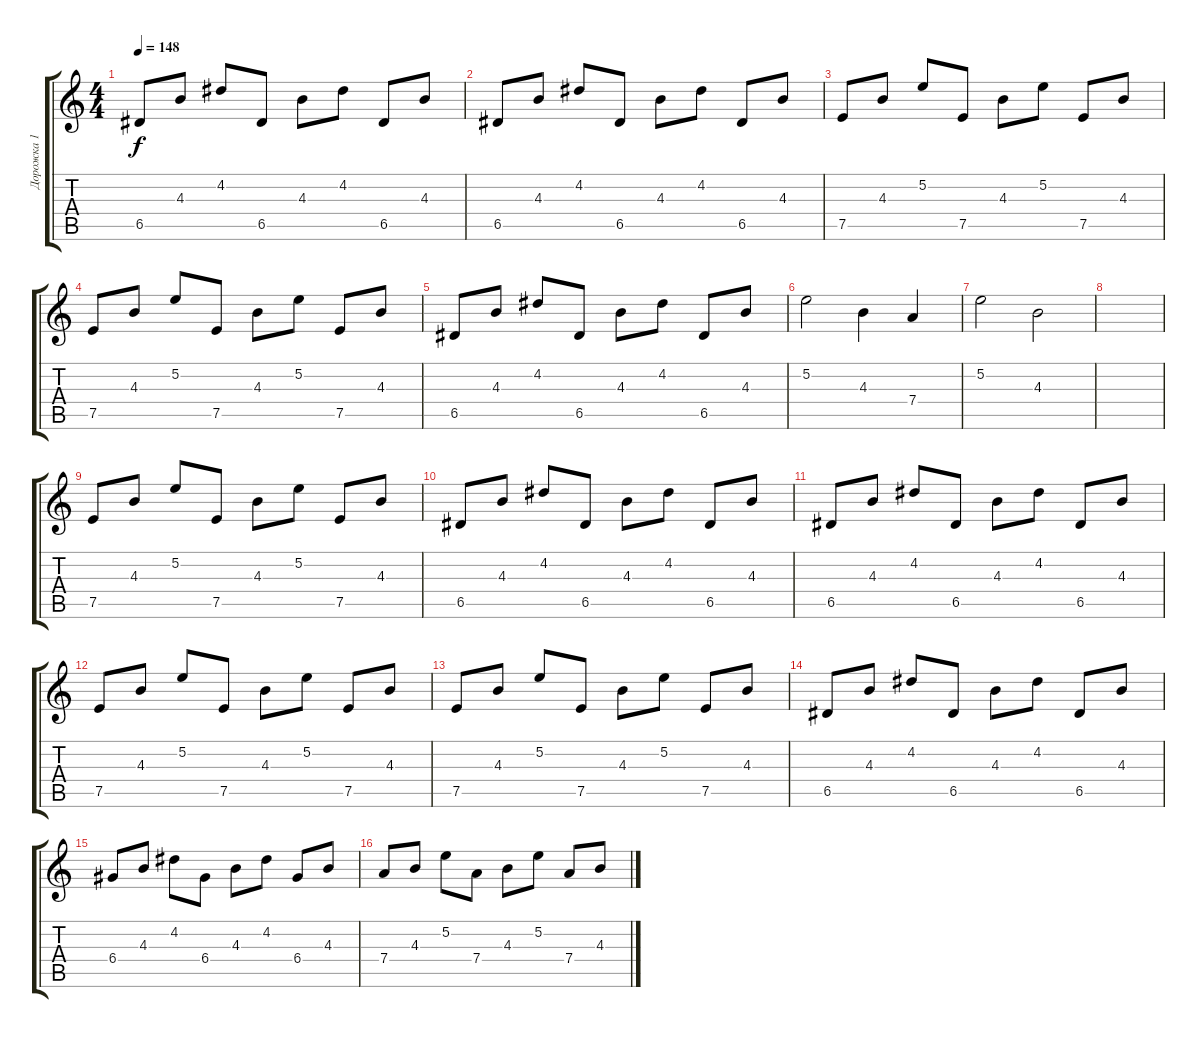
\track ("Дорожка 1" "Дорожка 1") {instrument overdrivenguitar}
\staff {score tabs}
\tuning (E4 B3 G3 D3 A2 E2) {hide}
\ts (4 4)
\tempo 148
\clef g2
\ks c
6.5.8{dy f} 4.3.8 4.2.8 6.5.8 4.3.8 4.2.8 6.5.8 4.3.8 |
6.5.8 4.3.8 4.2.8 6.5.8 4.3.8 4.2.8 6.5.8 4.3.8 |
7.5.8 4.3.8 5.2.8 7.5.8 4.3.8 5.2.8 7.5.8 4.3.8 |
7.5.8 4.3.8 5.2.8 7.5.8 4.3.8 5.2.8 7.5.8 4.3.8 |
6.5.8 4.3.8 4.2.8 6.5.8 4.3.8 4.2.8 6.5.8 4.3.8 |
5.2.2 4.3.4 7.4.4 |
5.2.2 4.3.2 |
|
7.5.8 4.3.8 5.2.8 7.5.8 4.3.8 5.2.8 7.5.8 4.3.8 |
6.5.8 4.3.8 4.2.8 6.5.8 4.3.8 4.2.8 6.5.8 4.3.8 |
6.5.8 4.3.8 4.2.8 6.5.8 4.3.8 4.2.8 6.5.8 4.3.8 |
7.5.8 4.3.8 5.2.8 7.5.8 4.3.8 5.2.8 7.5.8 4.3.8 |
7.5.8 4.3.8 5.2.8 7.5.8 4.3.8 5.2.8 7.5.8 4.3.8 |
6.5.8 4.3.8 4.2.8 6.5.8 4.3.8 4.2.8 6.5.8 4.3.8 |
6.4.8 4.3.8 4.2.8 6.4.8 4.3.8 4.2.8 6.4.8 4.3.8 |
7.4.8 4.3.8 5.2.8 7.4.8 4.3.8 5.2.8 7.4.8 4.3.8
